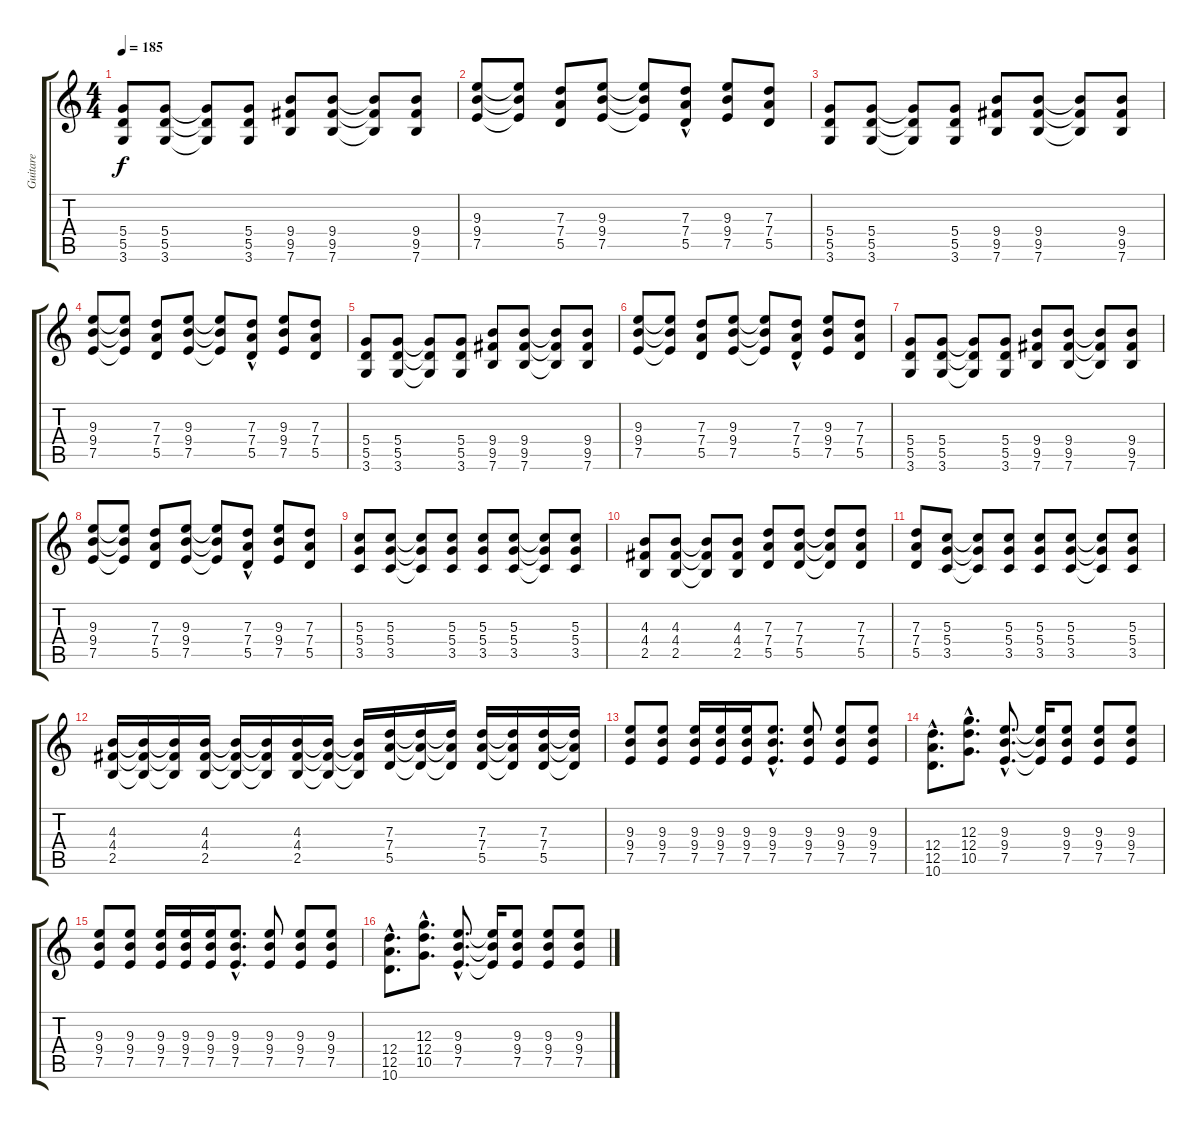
\track ("Guitare" "Guitare") {instrument overdrivenguitar}
\staff {score tabs}
\tuning (E4 B3 G3 D3 A2 E2) {hide}
\ts (4 4)
\tempo 185
\clef g2
\ks c
(5.4 5.5 3.6).8{dy f} (5.4 5.5 3.6).8 (5.4{t} 5.5{t} 3.6{t}).8 (5.4 5.5 3.6).8 (9.4 9.5 7.6).8 (9.4 9.5 7.6).8 (9.4{t} 9.5{t} 7.6{t}).8 (9.4 9.5 7.6).8 |
(9.3 9.4 7.5).8 (9.3{t} 9.4{t} 7.5{t}).8 (7.3 7.4 5.5).8 (9.3 9.4 7.5).8 (9.3{t} 9.4{t} 7.5{t}).8 (7.3 7.4 5.5{hac}).8 (9.3 9.4 7.5).8 (7.3 7.4 5.5).8 |
(5.4 5.5 3.6).8 (5.4 5.5 3.6).8 (5.4{t} 5.5{t} 3.6{t}).8 (5.4 5.5 3.6).8 (9.4 9.5 7.6).8 (9.4 9.5 7.6).8 (9.4{t} 9.5{t} 7.6{t}).8 (9.4 9.5 7.6).8 |
(9.3 9.4 7.5).8 (9.3{t} 9.4{t} 7.5{t}).8 (7.3 7.4 5.5).8 (9.3 9.4 7.5).8 (9.3{t} 9.4{t} 7.5{t}).8 (7.3 7.4 5.5{hac}).8 (9.3 9.4 7.5).8 (7.3 7.4 5.5).8 |
(5.4 5.5 3.6).8 (5.4 5.5 3.6).8 (5.4{t} 5.5{t} 3.6{t}).8 (5.4 5.5 3.6).8 (9.4 9.5 7.6).8 (9.4 9.5 7.6).8 (9.4{t} 9.5{t} 7.6{t}).8 (9.4 9.5 7.6).8 |
(9.3 9.4 7.5).8 (9.3{t} 9.4{t} 7.5{t}).8 (7.3 7.4 5.5).8 (9.3 9.4 7.5).8 (9.3{t} 9.4{t} 7.5{t}).8 (7.3 7.4 5.5{hac}).8 (9.3 9.4 7.5).8 (7.3 7.4 5.5).8 |
(5.4 5.5 3.6).8 (5.4 5.5 3.6).8 (5.4{t} 5.5{t} 3.6{t}).8 (5.4 5.5 3.6).8 (9.4 9.5 7.6).8 (9.4 9.5 7.6).8 (9.4{t} 9.5{t} 7.6{t}).8 (9.4 9.5 7.6).8 |
(9.3 9.4 7.5).8 (9.3{t} 9.4{t} 7.5{t}).8 (7.3 7.4 5.5).8 (9.3 9.4 7.5).8 (9.3{t} 9.4{t} 7.5{t}).8 (7.3 7.4 5.5{hac}).8 (9.3 9.4 7.5).8 (7.3 7.4 5.5).8 |
(5.3 5.4 3.5).8 (5.3 5.4 3.5).8 (5.3{t} 5.4{t} 3.5{t}).8 (5.3 5.4 3.5).8 (5.3 5.4 3.5).8 (5.3 5.4 3.5).8 (5.3{t} 5.4{t} 3.5{t}).8 (5.3 5.4 3.5).8 |
(4.3 4.4 2.5).8 (4.3 4.4 2.5).8 (4.3{t} 4.4{t} 2.5{t}).8 (4.3 4.4 2.5).8 (7.3 7.4 5.5).8 (7.3 7.4 5.5).8 (7.3{t} 7.4{t} 5.5{t}).8 (7.3 7.4 5.5).8 |
(7.3 7.4 5.5).8 (5.3 5.4 3.5).8 (5.3{t} 5.4{t} 3.5{t}).8 (5.3 5.4 3.5).8 (5.3 5.4 3.5).8 (5.3 5.4 3.5).8 (5.3{t} 5.4{t} 3.5{t}).8 (5.3 5.4 3.5).8 |
(4.3 4.4 2.5).16 (4.3{t} 4.4{t} 2.5{t}).16 (4.3{t} 4.4{t} 2.5{t}).16 (4.3 4.4 2.5).16 (4.3{t} 4.4{t} 2.5{t}).16 (4.3{t} 4.4{t} 2.5{t}).16 (4.3 4.4 2.5).16 (4.3{t} 4.4{t} 2.5{t}).16 (4.3{t} 4.4{t} 2.5{t}).16 (7.3 7.4 5.5).16 (7.3{t} 7.4{t} 5.5{t}).16 (7.3{t} 7.4{t} 5.5{t}).16 (7.3 7.4 5.5).16 (7.3{t} 7.4{t} 5.5{t}).16 (7.3 7.4 5.5).16 (7.3{t} 7.4{t} 5.5{t}).16 |
(9.3 9.4 7.5).8 (9.3 9.4 7.5).8 (9.3 9.4 7.5).16 (9.3 9.4 7.5).16 (9.3 9.4 7.5).16 (9.3{hac} 9.4{hac} 7.5{hac}).8{d} (9.3 9.4 7.5).8 (9.3 9.4 7.5).8 (9.3 9.4 7.5).8 |
(12.4{hac} 12.5{hac} 10.6{hac}).8{d} (12.3{hac} 12.4{hac} 10.5{hac}).8{d} (9.3{hac} 9.4{hac} 7.5{hac}).8{d} (9.3{t} 9.4{t} 7.5{t}).16 (9.3 9.4 7.5).8 (9.3 9.4 7.5).8 (9.3 9.4 7.5).8 |
(9.3 9.4 7.5).8 (9.3 9.4 7.5).8 (9.3 9.4 7.5).16 (9.3 9.4 7.5).16 (9.3 9.4 7.5).16 (9.3{hac} 9.4{hac} 7.5{hac}).8{d} (9.3 9.4 7.5).8 (9.3 9.4 7.5).8 (9.3 9.4 7.5).8 |
(12.4{hac} 12.5{hac} 10.6{hac}).8{d} (12.3{hac} 12.4{hac} 10.5{hac}).8{d} (9.3{hac} 9.4{hac} 7.5{hac}).8{d} (9.3{t} 9.4{t} 7.5{t}).16 (9.3 9.4 7.5).8 (9.3 9.4 7.5).8 (9.3 9.4 7.5).8
